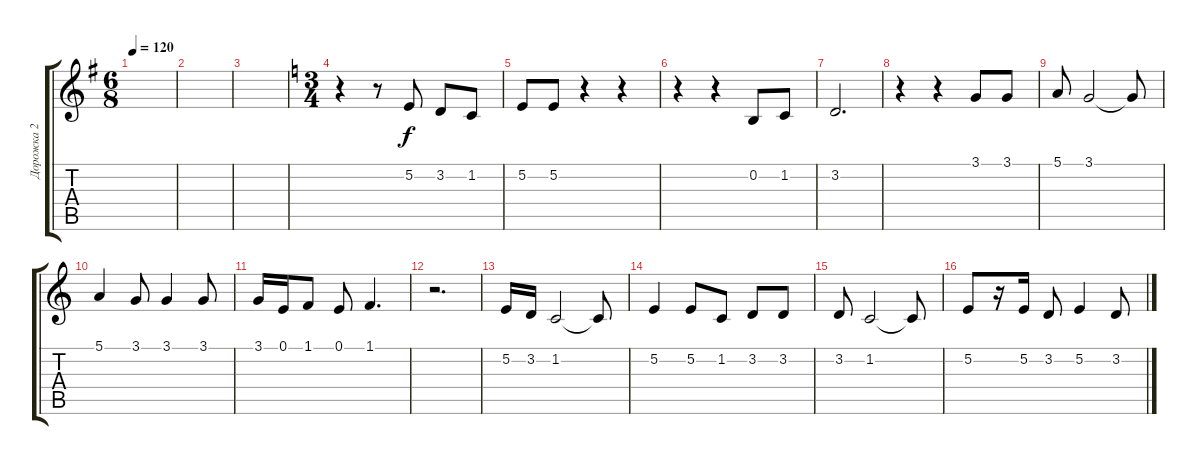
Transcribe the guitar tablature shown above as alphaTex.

\track ("Дорожка 2" "Дорожка 2") {instrument acousticgrandpiano}
\staff {score tabs}
\tuning (E4 B3 G3 D3 A2 E2) {hide}
\ts (6 8)
\tempo 120
\clef g2
\ks g
|
|
|
\ts (3 4)
\ks c
r.4 r.8 5.2.8 3.2.8 1.2.8 |
5.2.8 5.2.8 r.4 r.4 |
r.4 r.4 0.2.8 1.2.8 |
3.2.2{d} |
r.4 r.4 3.1.8 3.1.8 |
5.1.8 3.1.2 3.1{t}.8 |
5.1.4 3.1.8 3.1.4 3.1.8 |
3.1.16 0.1.16 1.1.8 0.1.8 1.1.4{d} |
r.2{d} |
5.2.16 3.2.16 1.2.2 1.2{t}.8 |
5.2.4 5.2.8 1.2.8 3.2.8 3.2.8 |
3.2.8 1.2.2 1.2{t}.8 |
5.2.8 r.16 5.2.16 3.2.8 5.2.4 3.2.8
